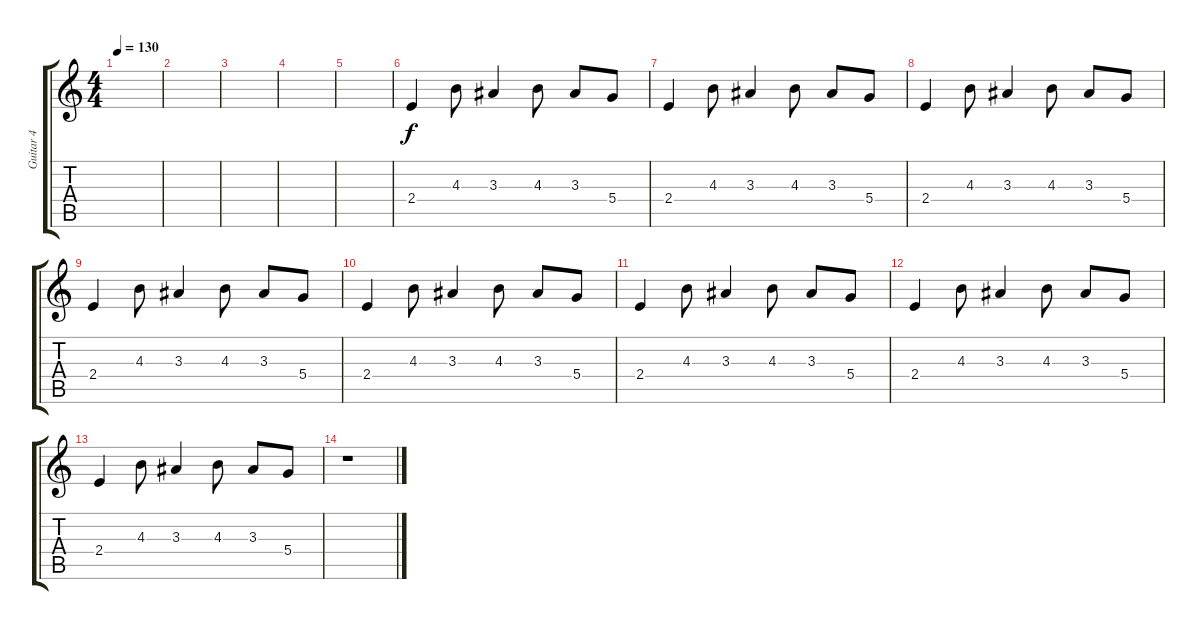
\track ("Guitar 4" "Guitar 4") {instrument distortionguitar}
\staff {score tabs}
\tuning (E4 B3 G3 D3 A2 E2) {hide}
\ts (4 4)
\tempo 130
\clef g2
\ks c
|
|
|
|
|
2.4.4 4.3.8 3.3.4 4.3.8 3.3.8 5.4.8 |
2.4.4 4.3.8 3.3.4 4.3.8 3.3.8 5.4.8 |
2.4.4 4.3.8 3.3.4 4.3.8 3.3.8 5.4.8 |
2.4.4 4.3.8 3.3.4 4.3.8 3.3.8 5.4.8 |
2.4.4 4.3.8 3.3.4 4.3.8 3.3.8 5.4.8 |
2.4.4 4.3.8 3.3.4 4.3.8 3.3.8 5.4.8 |
2.4.4 4.3.8 3.3.4 4.3.8 3.3.8 5.4.8 |
2.4.4 4.3.8 3.3.4 4.3.8 3.3.8 5.4.8 |
r.1
